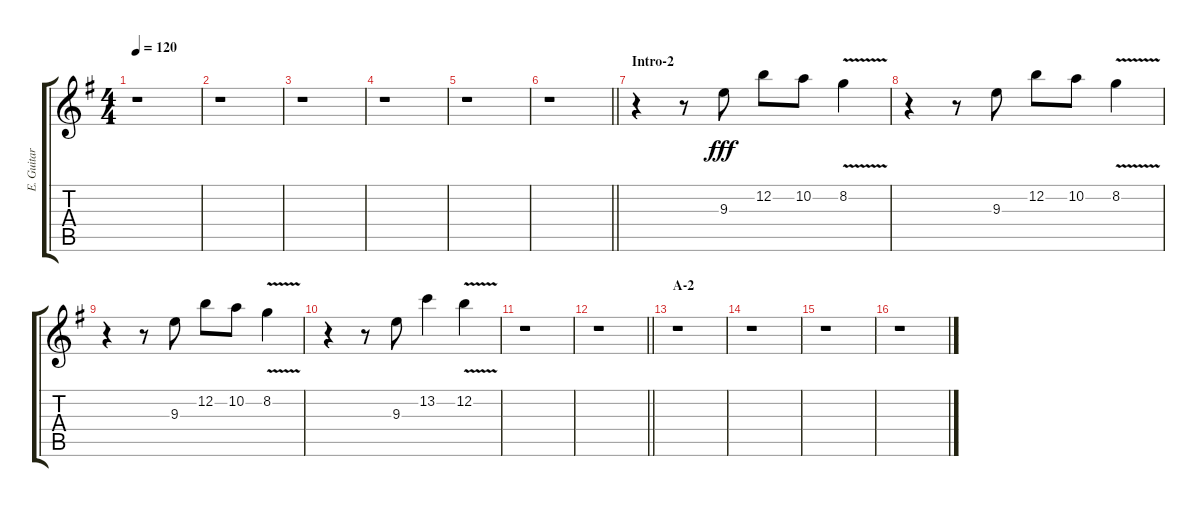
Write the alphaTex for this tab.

\track ("E. Guitar III" "E. Guitar ") {instrument overdrivenguitar}
\staff {score tabs}
\tuning (E4 B3 G3 D3 A2 E2) {hide}
\ts (4 4)
\tempo 120
\clef g2
\ks eminor
r.1{dy f} |
r.1 |
r.1 |
r.1 |
r.1 |
\barLineRight lightlight
r.1 |
\section ("" "Intro-2")
r.4 r.8 9.3.8{dy fff} 12.2.8 10.2.8 8.2{v}.4 |
r.4 r.8 9.3.8 12.2.8 10.2.8 8.2{v}.4 |
r.4 r.8 9.3.8 12.2.8 10.2.8 8.2{v}.4 |
r.4 r.8 9.3.8 13.2.4 12.2{v}.4 |
r.1 |
\barLineRight lightlight
r.1 |
\section ("" "A-2")
\ks g
r.1 |
r.1 |
r.1 |
r.1
